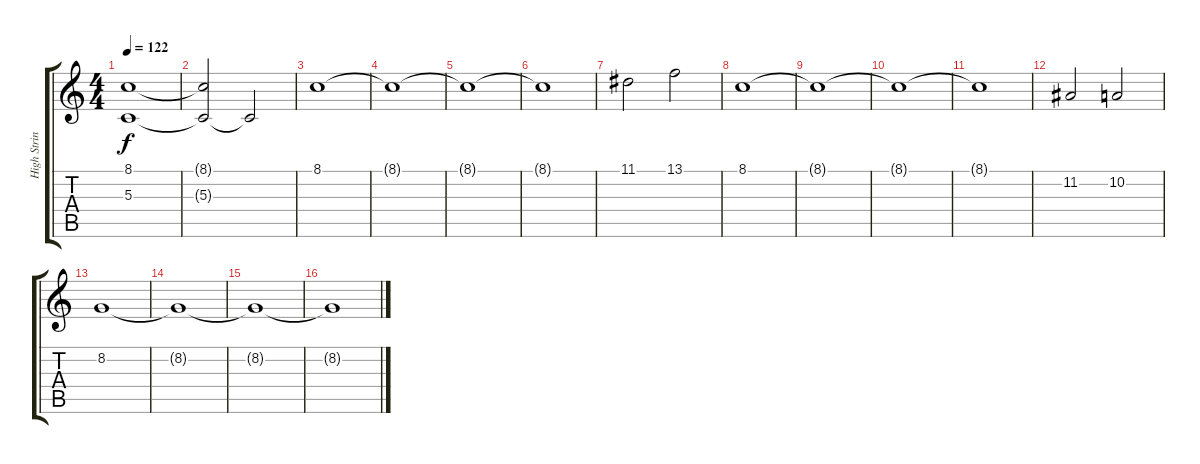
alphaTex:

\track ("High Strings" "High Strin") {instrument synthstrings1}
\staff {score tabs}
\tuning (E4 B3 G3 D3 A2 E2) {hide}
\ts (4 4)
\tempo 122
\clef g2
\ks c
(8.1{t} 5.3{t}).1{dy f} |
(8.1{t} 5.3{t}).2 5.3{t}.2 |
8.1.1 |
8.1{t}.1 |
8.1{t}.1 |
8.1{t}.1 |
11.1.2 13.1.2 |
8.1.1 |
8.1{t}.1 |
8.1{t}.1 |
8.1{t}.1 |
11.2.2 10.2.2 |
8.2.1 |
8.2{t}.1 |
8.2{t}.1 |
8.2{t}.1
